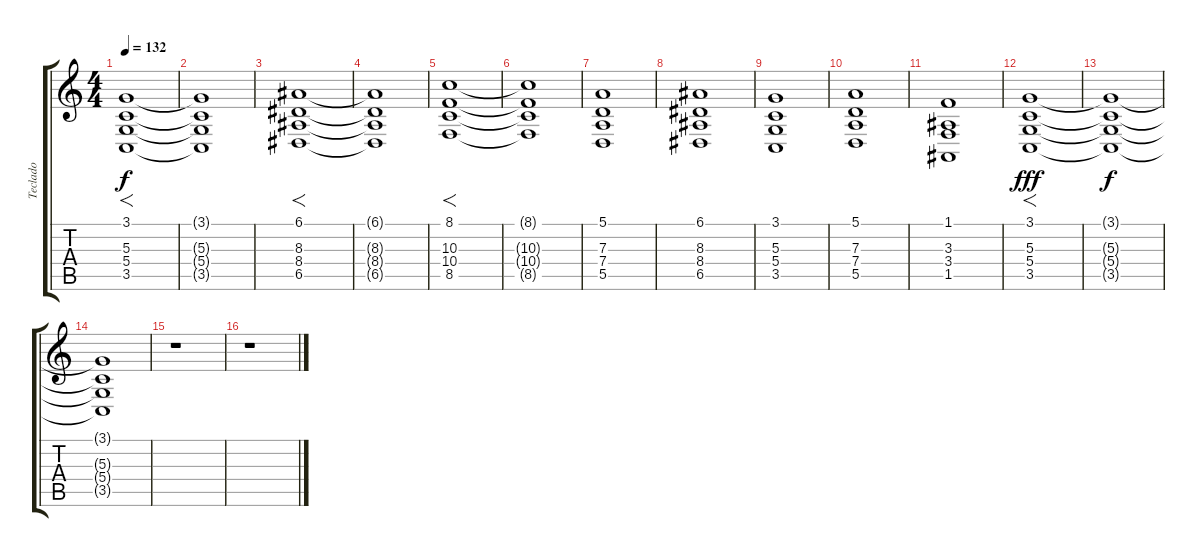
\track ("Teclado" "Teclado") {instrument pad2warm}
\staff {score tabs}
\tuning (E4 B3 G3 D3 A2 E2) {hide}
\ts (4 4)
\tempo 132
\clef g2
\ks c
(3.1 5.3 5.4 3.5).1{f dy f instrument pad2warm} |
(3.1{t} 5.3{t} 5.4{t} 3.5{t}).1 |
(6.1 8.3 8.4 6.5).1{f} |
(6.1{t} 8.3{t} 8.4{t} 6.5{t}).1 |
(8.1 10.3 10.4 8.5).1{f} |
(8.1{t} 10.3{t} 10.4{t} 8.5{t}).1 |
(5.1 7.3 7.4 5.5).1 |
(6.1 8.3 8.4 6.5).1 |
(3.1 5.3 5.4 3.5).1 |
(5.1 7.3 7.4 5.5).1 |
(1.1 3.3 3.4 1.5).1 |
(3.1 5.3 5.4 3.5).1{f dy fff} |
(3.1{t} 5.3{t} 5.4{t} 3.5{t}).1{dy f} |
(3.1{t} 5.3{t} 5.4{t} 3.5{t}).1 |
r.1 |
r.1
